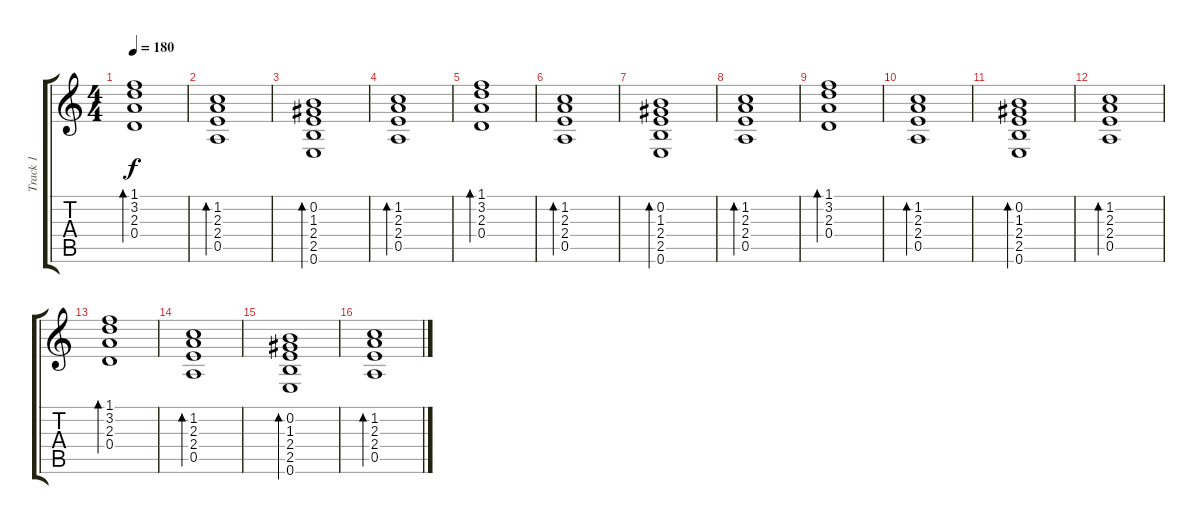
\track ("Track 1" "Track 1") {instrument electricguitarclean}
\staff {score tabs}
\tuning (E4 B3 G3 D3 A2 E2) {hide}
\ts (4 4)
\tempo 180
\clef g2
\ks c
(1.1 3.2 2.3 0.4).1{bd 240 dy f} |
(1.2 2.3 2.4 0.5).1{bd 240} |
(0.2 1.3 2.4 2.5 0.6).1{bd 240} |
(1.2 2.3 2.4 0.5).1{bd 240} |
(1.1 3.2 2.3 0.4).1{bd 240} |
(1.2 2.3 2.4 0.5).1{bd 240} |
(0.2 1.3 2.4 2.5 0.6).1{bd 240} |
(1.2 2.3 2.4 0.5).1{bd 240} |
(1.1 3.2 2.3 0.4).1{bd 240} |
(1.2 2.3 2.4 0.5).1{bd 240} |
(0.2 1.3 2.4 2.5 0.6).1{bd 240} |
(1.2 2.3 2.4 0.5).1{bd 240} |
(1.1 3.2 2.3 0.4).1{bd 240} |
(1.2 2.3 2.4 0.5).1{bd 240} |
(0.2 1.3 2.4 2.5 0.6).1{bd 240} |
(1.2 2.3 2.4 0.5).1{bd 240}
